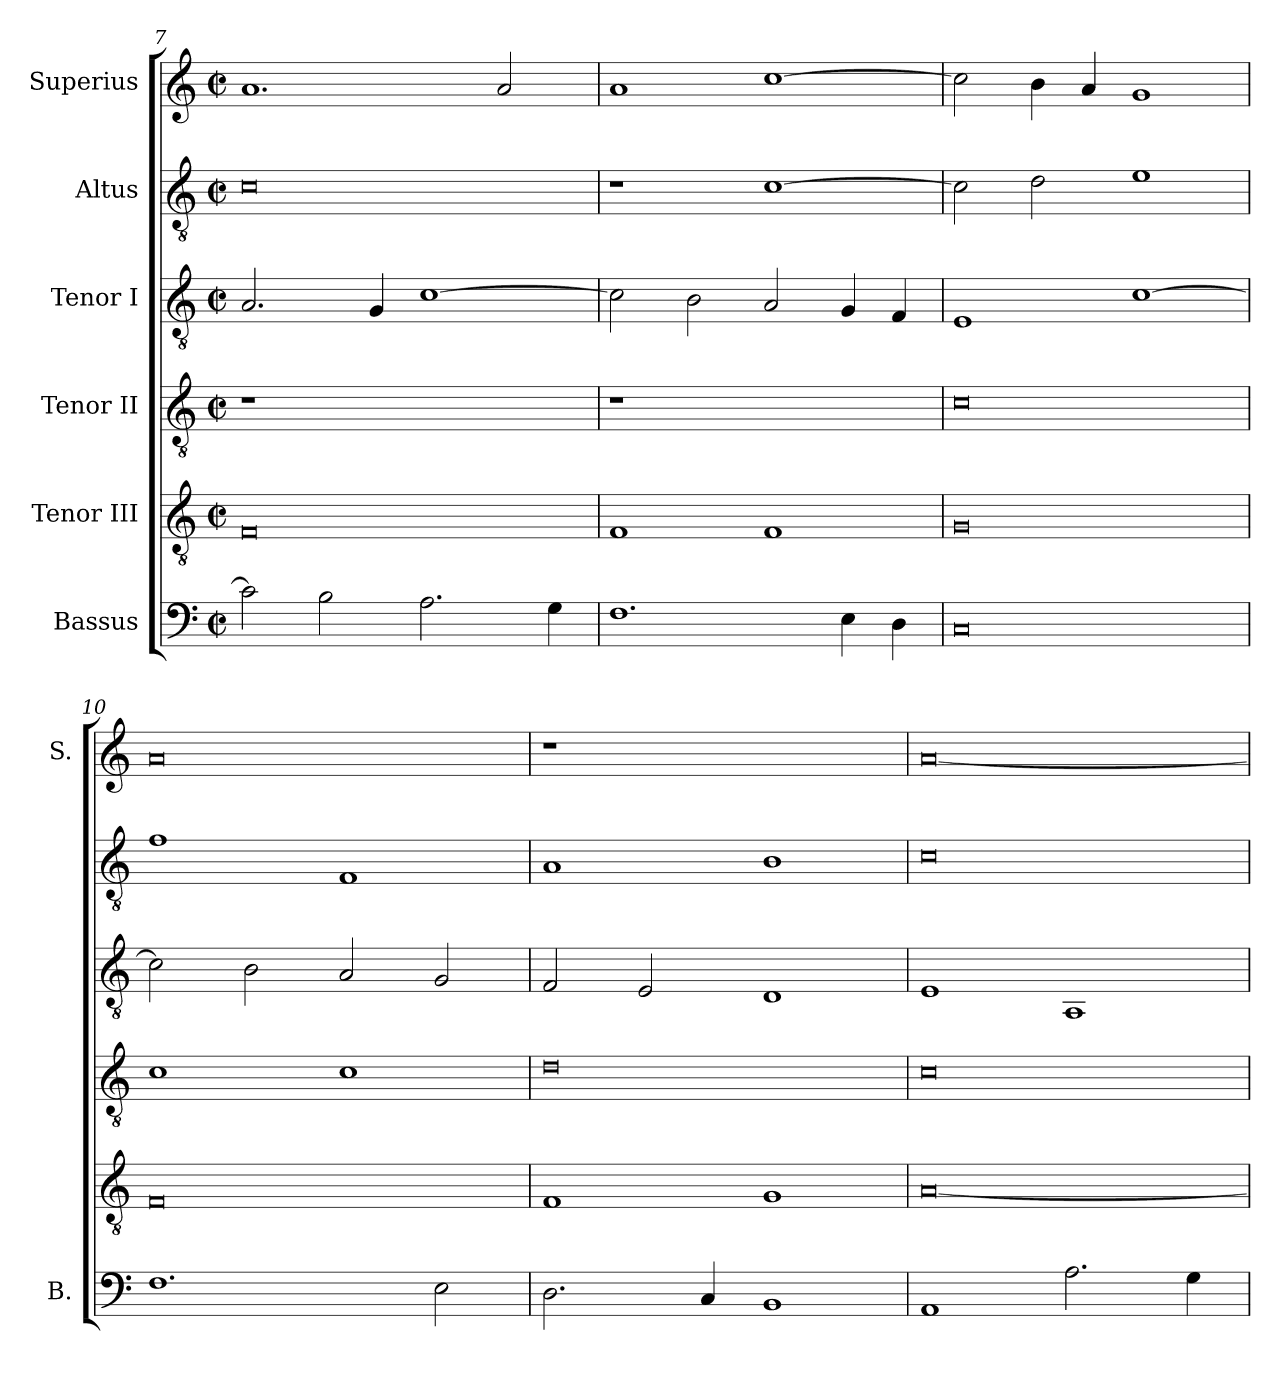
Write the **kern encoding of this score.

**kern	**kern	**kern	**kern	**kern	**kern
*part6	*part5	*part4	*part3	*part2	*part1
*staff6	*staff5	*staff4	*staff3	*staff2	*staff1
*I"Bassus	*I"Tenor III	*I"Tenor II	*I"Tenor I	*I"Altus	*I"Superius
*I'B.	*	*	*	*	*I'S.
!!LO:LB:g=z
*clefF4	*clefGv2	*clefGv2	*clefGv2	*clefGv2	*clefG2
*	*ITrd7c12	*ITrd7c12	*ITrd7c12	*ITrd7c12	*
*k[]	*k[]	*k[]	*k[]	*k[]	*k[]
*C:	*C:	*C:	*C:	*C:	*C:
*M2/2	*M2/2	*M2/2	*M2/2	*M2/2	*M2/2
*met(c|)	*met(c|)	*met(c|)	*met(c|)	*met(c|)	*met(c|)
=7	=7	=7	=7	=7	=7
!	!	!LO:N:vis=1	!	!	!
2ci\]	0FFi	1r	2.AAi/	0Ci	1.ai
2Bi\	.	.	.	.	.
.	.	.	4GGi/	.	.
2.Ai\	.	1ryy	[>1Ci	.	.
.	.	.	.	.	2ai/
4Gi\	.	.	.	.	.
=8	=8	=8	=8	=8	=8
!	!	!LO:N:vis=1	!	!	!
1.Fi	1FFi	1r	2Ci\]	1r	1ai
.	.	.	2BBi\	.	.
.	1FFi	1ryy	2AAi/	[>1Ci	[>1cci
4Ei\	.	.	4GGi/	.	.
4Di\	.	.	4FFi/	.	.
=9	=9	=9	=9	=9	=9
0Ci	0GGi	0Ci	1EEi	2Ci\]	2cci\]
.	.	.	.	2Di\	4bi\
.	.	.	.	.	4ai/
.	.	.	[>1Ci	1Ei	1gi
=10	=10	=10	=10	=10	=10
1.Fi	0FFi	1Ci	2Ci\]	1Fi	0ai
.	.	.	2BBi\	.	.
.	.	1Ci	2AAi/	1FFi	.
2Ei\	.	.	2GGi/	.	.
=11	=11	=11	=11	=11	=11
!	!	!	!	!	!LO:N:vis=1
2.Di\	1FFi	0Di	2FFi/	1AAi	1r
.	.	.	2EEi/	.	.
4Ci/	.	.	.	.	.
1BBi	1GGi	.	1DDi	1BBi	1ryy
!!LO:PB:g=z
=12	=12	=12	=12	=12	=12
1AAi	[<0AAi	0Ci	1EEi	0Ci	[<0ai
2.Ai\	.	.	1AAAi	.	.
4Gi\	.	.	.	.	.
=	=	=	=	=	=
*-	*-	*-	*-	*-	*-
